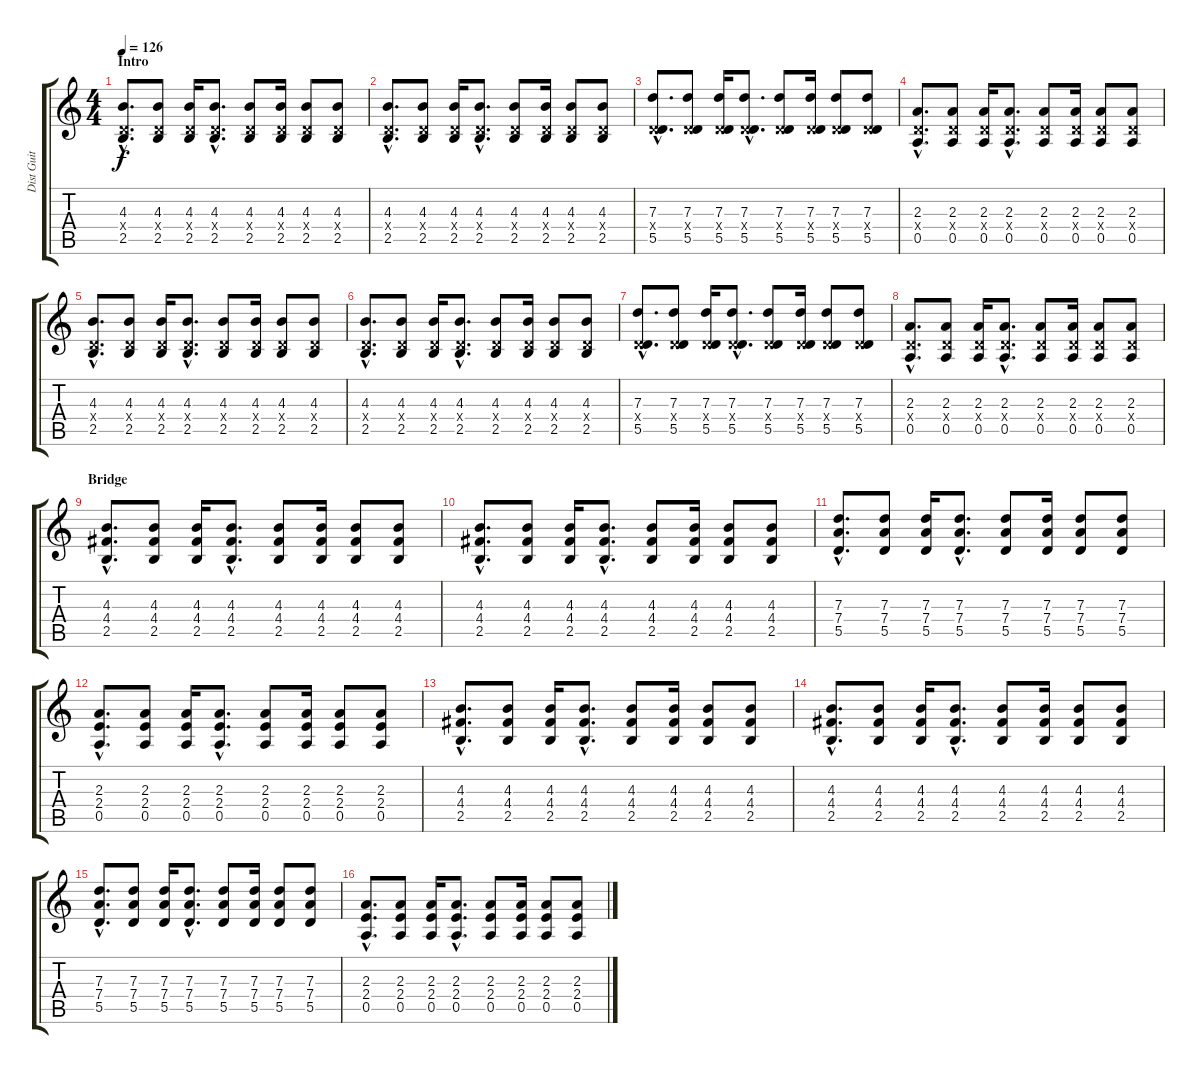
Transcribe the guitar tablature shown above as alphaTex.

\track ("Dist Guit [Den]" "Dist Guit ") {instrument distortionguitar}
\staff {score tabs}
\tuning (E4 B3 G3 D3 A2 E2) {hide}
\ts (4 4)
\section ("" "Intro")
\tempo 126
\clef g2
\ks c
(4.3{hac} 0.4{hac x} 2.5{hac}).8{d dy f instrument distortionguitar} (4.3 0.4{x} 2.5).8 (4.3 0.4{x} 2.5).16 (4.3{hac} 0.4{hac x} 2.5{hac}).8{d} (4.3 0.4{x} 2.5).8 (4.3 0.4{x} 2.5).16 (4.3 0.4{x} 2.5).8 (4.3 0.4{x} 2.5).8 |
(4.3{hac} 0.4{hac x} 2.5{hac}).8{d} (4.3 0.4{x} 2.5).8 (4.3 0.4{x} 2.5).16 (4.3{hac} 0.4{hac x} 2.5{hac}).8{d} (4.3 0.4{x} 2.5).8 (4.3 0.4{x} 2.5).16 (4.3 0.4{x} 2.5).8 (4.3 0.4{x} 2.5).8 |
(7.3{hac} 0.4{hac x} 5.5{hac}).8{d} (7.3 0.4{x} 5.5).8 (7.3 0.4{x} 5.5).16 (7.3{hac} 0.4{hac x} 5.5{hac}).8{d} (7.3 0.4{x} 5.5).8 (7.3 0.4{x} 5.5).16 (7.3 0.4{x} 5.5).8 (7.3 0.4{x} 5.5).8 |
(2.3{hac} 0.4{hac x} 0.5{hac}).8{d} (2.3 0.4{x} 0.5).8 (2.3 0.4{x} 0.5).16 (2.3{hac} 0.4{hac x} 0.5{hac}).8{d} (2.3 0.4{x} 0.5).8 (2.3 0.4{x} 0.5).16 (2.3 0.4{x} 0.5).8 (2.3 0.4{x} 0.5).8 |
(4.3{hac} 0.4{hac x} 2.5{hac}).8{d} (4.3 0.4{x} 2.5).8 (4.3 0.4{x} 2.5).16 (4.3{hac} 0.4{hac x} 2.5{hac}).8{d} (4.3 0.4{x} 2.5).8 (4.3 0.4{x} 2.5).16 (4.3 0.4{x} 2.5).8 (4.3 0.4{x} 2.5).8 |
(4.3{hac} 0.4{hac x} 2.5{hac}).8{d} (4.3 0.4{x} 2.5).8 (4.3 0.4{x} 2.5).16 (4.3{hac} 0.4{hac x} 2.5{hac}).8{d} (4.3 0.4{x} 2.5).8 (4.3 0.4{x} 2.5).16 (4.3 0.4{x} 2.5).8 (4.3 0.4{x} 2.5).8 |
(7.3{hac} 0.4{hac x} 5.5{hac}).8{d} (7.3 0.4{x} 5.5).8 (7.3 0.4{x} 5.5).16 (7.3{hac} 0.4{hac x} 5.5{hac}).8{d} (7.3 0.4{x} 5.5).8 (7.3 0.4{x} 5.5).16 (7.3 0.4{x} 5.5).8 (7.3 0.4{x} 5.5).8 |
(2.3{hac} 0.4{hac x} 0.5{hac}).8{d} (2.3 0.4{x} 0.5).8 (2.3 0.4{x} 0.5).16 (2.3{hac} 0.4{hac x} 0.5{hac}).8{d} (2.3 0.4{x} 0.5).8 (2.3 0.4{x} 0.5).16 (2.3 0.4{x} 0.5).8 (2.3 0.4{x} 0.5).8 |
\section ("" "Bridge")
(4.3{hac} 4.4{hac} 2.5{hac}).8{d} (4.3 4.4 2.5).8 (4.3 4.4 2.5).16 (4.3{hac} 4.4{hac} 2.5{hac}).8{d} (4.3 4.4 2.5).8 (4.3 4.4 2.5).16 (4.3 4.4 2.5).8 (4.3 4.4 2.5).8 |
(4.3{hac} 4.4{hac} 2.5{hac}).8{d} (4.3 4.4 2.5).8 (4.3 4.4 2.5).16 (4.3{hac} 4.4{hac} 2.5{hac}).8{d} (4.3 4.4 2.5).8 (4.3 4.4 2.5).16 (4.3 4.4 2.5).8 (4.3 4.4 2.5).8 |
(7.3{hac} 7.4{hac} 5.5{hac}).8{d} (7.3 7.4 5.5).8 (7.3 7.4 5.5).16 (7.3{hac} 7.4{hac} 5.5{hac}).8{d} (7.3 7.4 5.5).8 (7.3 7.4 5.5).16 (7.3 7.4 5.5).8 (7.3 7.4 5.5).8 |
(2.3{hac} 2.4{hac} 0.5{hac}).8{d} (2.3 2.4 0.5).8 (2.3 2.4 0.5).16 (2.3{hac} 2.4{hac} 0.5{hac}).8{d} (2.3 2.4 0.5).8 (2.3 2.4 0.5).16 (2.3 2.4 0.5).8 (2.3 2.4 0.5).8 |
(4.3{hac} 4.4{hac} 2.5{hac}).8{d} (4.3 4.4 2.5).8 (4.3 4.4 2.5).16 (4.3{hac} 4.4{hac} 2.5{hac}).8{d} (4.3 4.4 2.5).8 (4.3 4.4 2.5).16 (4.3 4.4 2.5).8 (4.3 4.4 2.5).8 |
(4.3{hac} 4.4{hac} 2.5{hac}).8{d} (4.3 4.4 2.5).8 (4.3 4.4 2.5).16 (4.3{hac} 4.4{hac} 2.5{hac}).8{d} (4.3 4.4 2.5).8 (4.3 4.4 2.5).16 (4.3 4.4 2.5).8 (4.3 4.4 2.5).8 |
(7.3{hac} 7.4{hac} 5.5{hac}).8{d} (7.3 7.4 5.5).8 (7.3 7.4 5.5).16 (7.3{hac} 7.4{hac} 5.5{hac}).8{d} (7.3 7.4 5.5).8 (7.3 7.4 5.5).16 (7.3 7.4 5.5).8 (7.3 7.4 5.5).8 |
(2.3{hac} 2.4{hac} 0.5{hac}).8{d} (2.3 2.4 0.5).8 (2.3 2.4 0.5).16 (2.3{hac} 2.4{hac} 0.5{hac}).8{d} (2.3 2.4 0.5).8 (2.3 2.4 0.5).16 (2.3 2.4 0.5).8 (2.3 2.4 0.5).8
